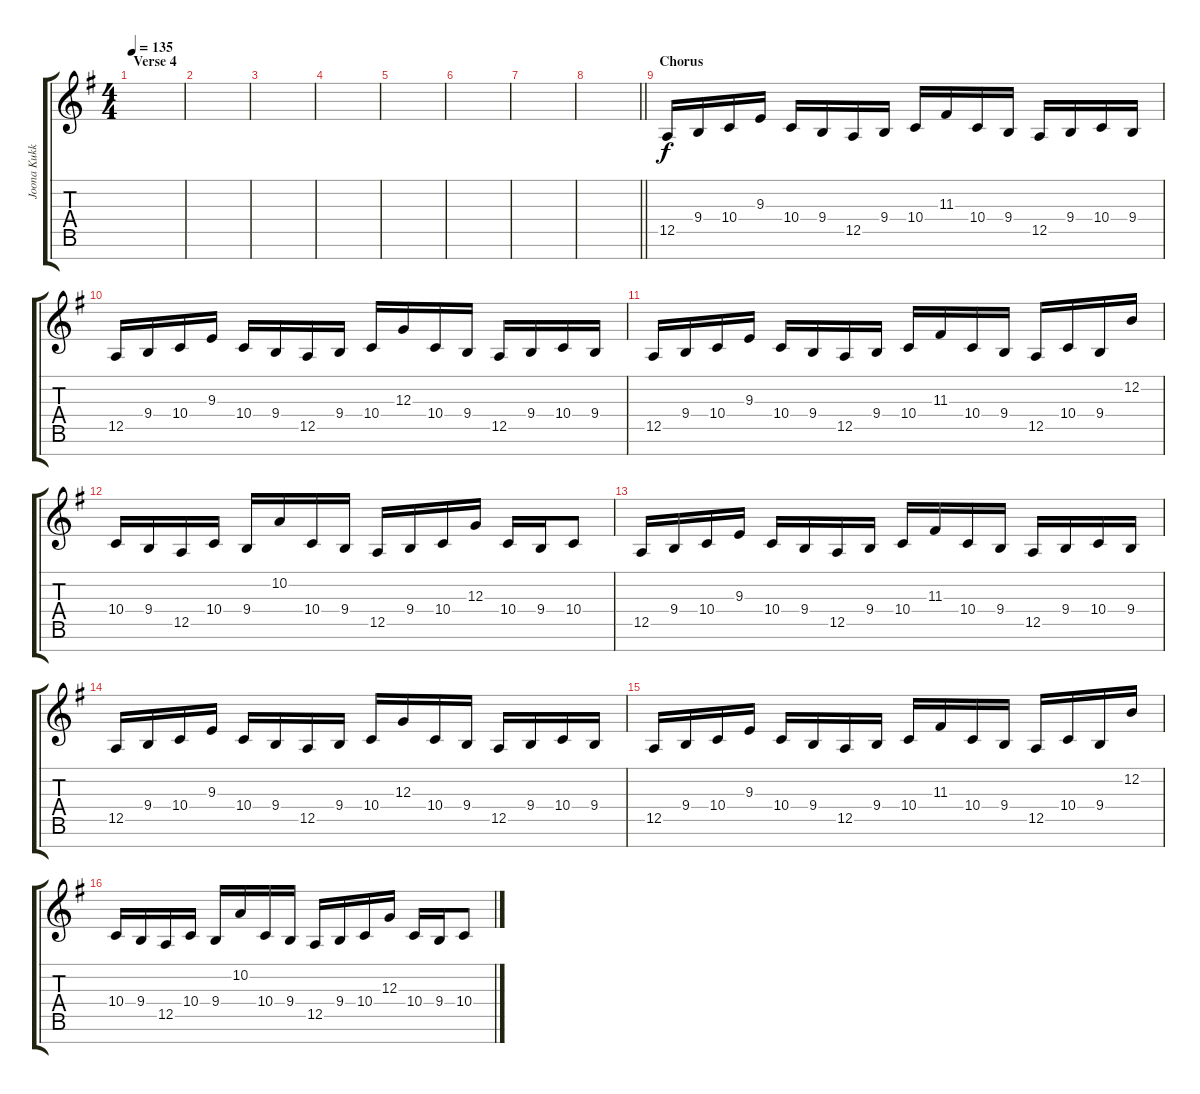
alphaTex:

\track ("Joona Kukkola (keyboard)" "Joona Kukk") {instrument lead2sawtooth}
\staff {score tabs}
\tuning (E4 B3 G3 D3 A2 E2 B1) {hide}
\ts (4 4)
\section ("" "Verse 4")
\tempo 135
\clef g2
\ks eminor
|
|
|
|
|
|
|
\barLineRight lightlight
|
\section ("" "Chorus")
12.5.16 9.4.16 10.4.16 9.3.16 10.4.16 9.4.16 12.5.16 9.4.16 10.4.16 11.3.16 10.4.16 9.4.16 12.5.16 9.4.16 10.4.16 9.4.16 |
12.5.16 9.4.16 10.4.16 9.3.16 10.4.16 9.4.16 12.5.16 9.4.16 10.4.16 12.3.16 10.4.16 9.4.16 12.5.16 9.4.16 10.4.16 9.4.16 |
12.5.16 9.4.16 10.4.16 9.3.16 10.4.16 9.4.16 12.5.16 9.4.16 10.4.16 11.3.16 10.4.16 9.4.16 12.5.16 10.4.16 9.4.16 12.2.16 |
10.4.16 9.4.16 12.5.16 10.4.16 9.4.16 10.2.16 10.4.16 9.4.16 12.5.16 9.4.16 10.4.16 12.3.16 10.4.16 9.4.16 10.4.8 |
12.5.16 9.4.16 10.4.16 9.3.16 10.4.16 9.4.16 12.5.16 9.4.16 10.4.16 11.3.16 10.4.16 9.4.16 12.5.16 9.4.16 10.4.16 9.4.16 |
12.5.16 9.4.16 10.4.16 9.3.16 10.4.16 9.4.16 12.5.16 9.4.16 10.4.16 12.3.16 10.4.16 9.4.16 12.5.16 9.4.16 10.4.16 9.4.16 |
12.5.16 9.4.16 10.4.16 9.3.16 10.4.16 9.4.16 12.5.16 9.4.16 10.4.16 11.3.16 10.4.16 9.4.16 12.5.16 10.4.16 9.4.16 12.2.16 |
10.4.16 9.4.16 12.5.16 10.4.16 9.4.16 10.2.16 10.4.16 9.4.16 12.5.16 9.4.16 10.4.16 12.3.16 10.4.16 9.4.16 10.4.8
